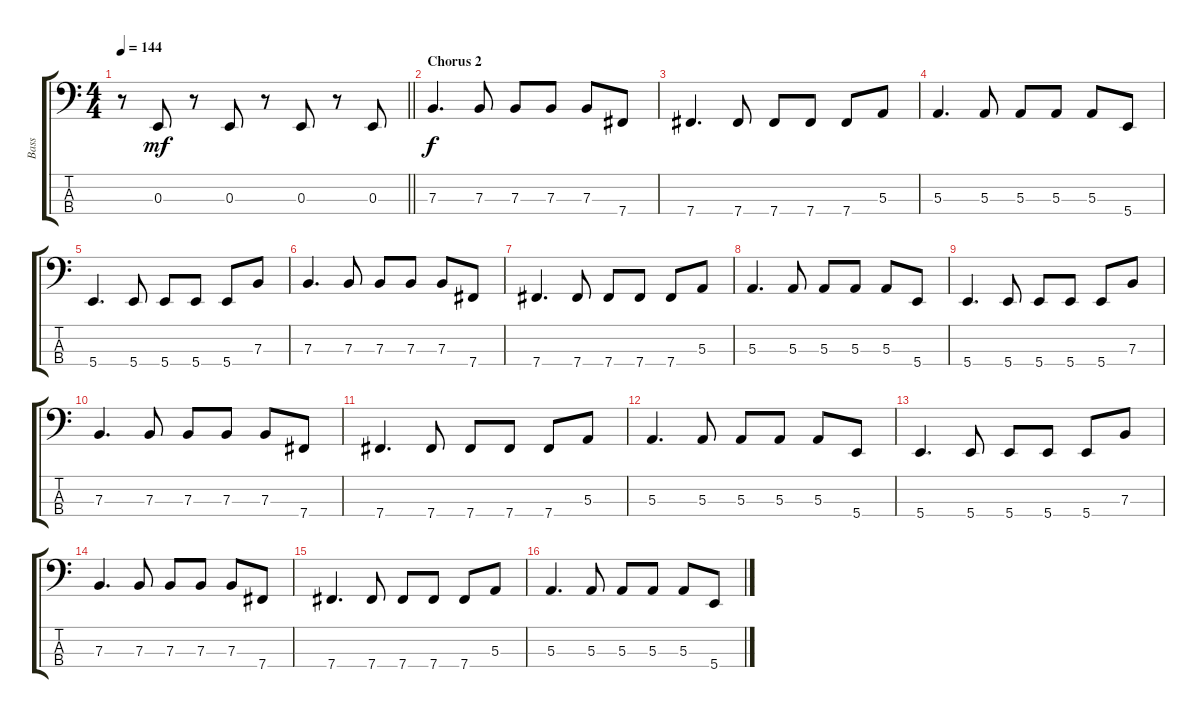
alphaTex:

\track ("Bass" "Bass") {instrument electricbassfinger}
\staff {score tabs}
\tuning (D2 A1 E1 B0) {hide}
\ts (4 4)
\tempo 144
\clef f4
\barLineRight lightlight
\ks c
r.8{dy mf} 0.3.8 r.8 0.3.8 r.8 0.3.8 r.8 0.3.8 |
\section ("" "Chorus 2")
7.3.4{d dy f} 7.3.8 7.3.8 7.3.8 7.3.8 7.4.8 |
7.4.4{d} 7.4.8 7.4.8 7.4.8 7.4.8 5.3.8 |
5.3.4{d} 5.3.8 5.3.8 5.3.8 5.3.8 5.4.8 |
5.4.4{d} 5.4.8 5.4.8 5.4.8 5.4.8 7.3.8 |
7.3.4{d} 7.3.8 7.3.8 7.3.8 7.3.8 7.4.8 |
7.4.4{d} 7.4.8 7.4.8 7.4.8 7.4.8 5.3.8 |
5.3.4{d} 5.3.8 5.3.8 5.3.8 5.3.8 5.4.8 |
5.4.4{d} 5.4.8 5.4.8 5.4.8 5.4.8 7.3.8 |
7.3.4{d} 7.3.8 7.3.8 7.3.8 7.3.8 7.4.8 |
7.4.4{d} 7.4.8 7.4.8 7.4.8 7.4.8 5.3.8 |
5.3.4{d} 5.3.8 5.3.8 5.3.8 5.3.8 5.4.8 |
5.4.4{d} 5.4.8 5.4.8 5.4.8 5.4.8 7.3.8 |
7.3.4{d} 7.3.8 7.3.8 7.3.8 7.3.8 7.4.8 |
7.4.4{d} 7.4.8 7.4.8 7.4.8 7.4.8 5.3.8 |
5.3.4{d} 5.3.8 5.3.8 5.3.8 5.3.8 5.4.8
